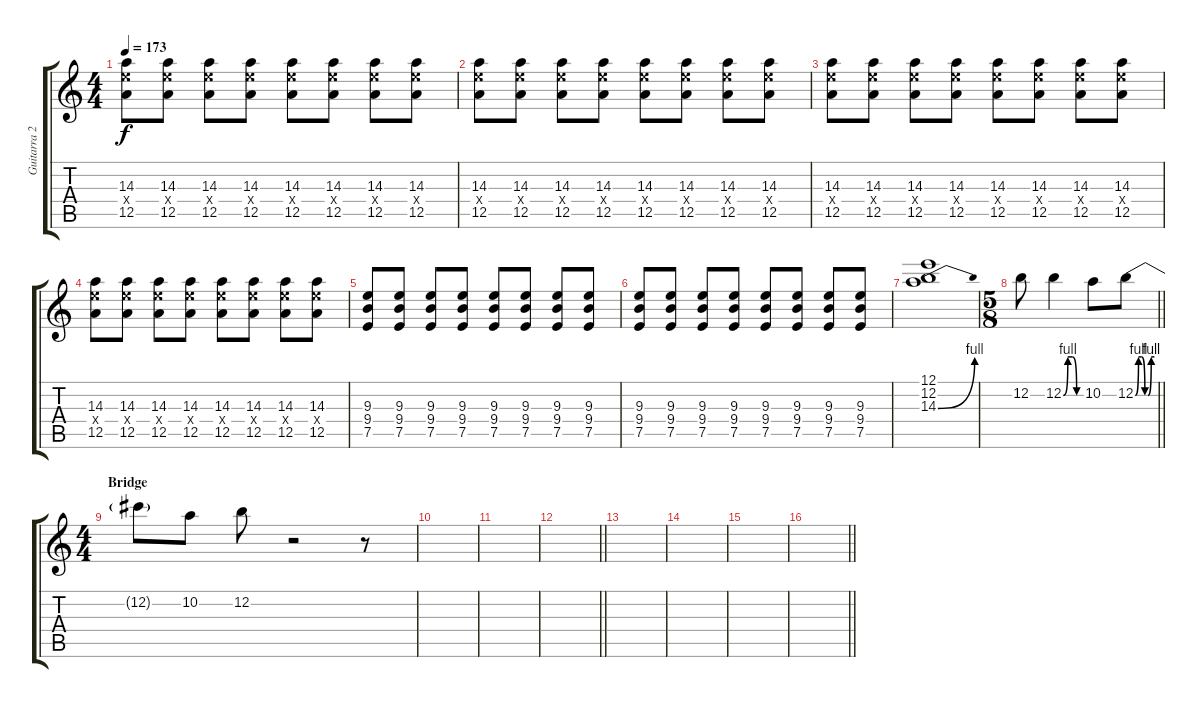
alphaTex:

\track ("Guitarra 2 - Erik" "Guitarra 2") {instrument distortionguitar}
\staff {score tabs}
\tuning (E4 B3 G3 D3 A2 E2) {hide}
\ts (4 4)
\tempo 173
\clef g2
\ks c
(14.3 14.4{x} 12.5).8{dy f} (14.3 14.4{x} 12.5).8 (14.3 14.4{x} 12.5).8 (14.3 14.4{x} 12.5).8 (14.3 14.4{x} 12.5).8 (14.3 14.4{x} 12.5).8 (14.3 14.4{x} 12.5).8 (14.3 14.4{x} 12.5).8 |
(14.3 14.4{x} 12.5).8 (14.3 14.4{x} 12.5).8 (14.3 14.4{x} 12.5).8 (14.3 14.4{x} 12.5).8 (14.3 14.4{x} 12.5).8 (14.3 14.4{x} 12.5).8 (14.3 14.4{x} 12.5).8 (14.3 14.4{x} 12.5).8 |
(14.3 14.4{x} 12.5).8 (14.3 14.4{x} 12.5).8 (14.3 14.4{x} 12.5).8 (14.3 14.4{x} 12.5).8 (14.3 14.4{x} 12.5).8 (14.3 14.4{x} 12.5).8 (14.3 14.4{x} 12.5).8 (14.3 14.4{x} 12.5).8 |
(14.3 14.4{x} 12.5).8 (14.3 14.4{x} 12.5).8 (14.3 14.4{x} 12.5).8 (14.3 14.4{x} 12.5).8 (14.3 14.4{x} 12.5).8 (14.3 14.4{x} 12.5).8 (14.3 14.4{x} 12.5).8 (14.3 14.4{x} 12.5).8 |
(9.3 9.4 7.5).8 (9.3 9.4 7.5).8 (9.3 9.4 7.5).8 (9.3 9.4 7.5).8 (9.3 9.4 7.5).8 (9.3 9.4 7.5).8 (9.3 9.4 7.5).8 (9.3 9.4 7.5).8 |
(9.3 9.4 7.5).8 (9.3 9.4 7.5).8 (9.3 9.4 7.5).8 (9.3 9.4 7.5).8 (9.3 9.4 7.5).8 (9.3 9.4 7.5).8 (9.3 9.4 7.5).8 (9.3 9.4 7.5).8 |
(12.1 12.2 14.3{be (bend 0 0 60 4)}).1{instrument distortionguitar} |
\ts (5 8)
\barLineRight lightlight
12.2.8 12.2{be (custom 0 0 15 4 30 4 45 0 60 0)}.4 10.2.8 12.2{be (custom 0 0 10 4 20 4 30 0 40 0 50 4 60 4)}.8 |
\ts (4 4)
\section ("" "Bridge")
12.2{t}.8 10.2.8 12.2.8 r.2 r.8 |
|
|
\barLineRight lightlight
|
|
|
|
\barLineRight lightlight
